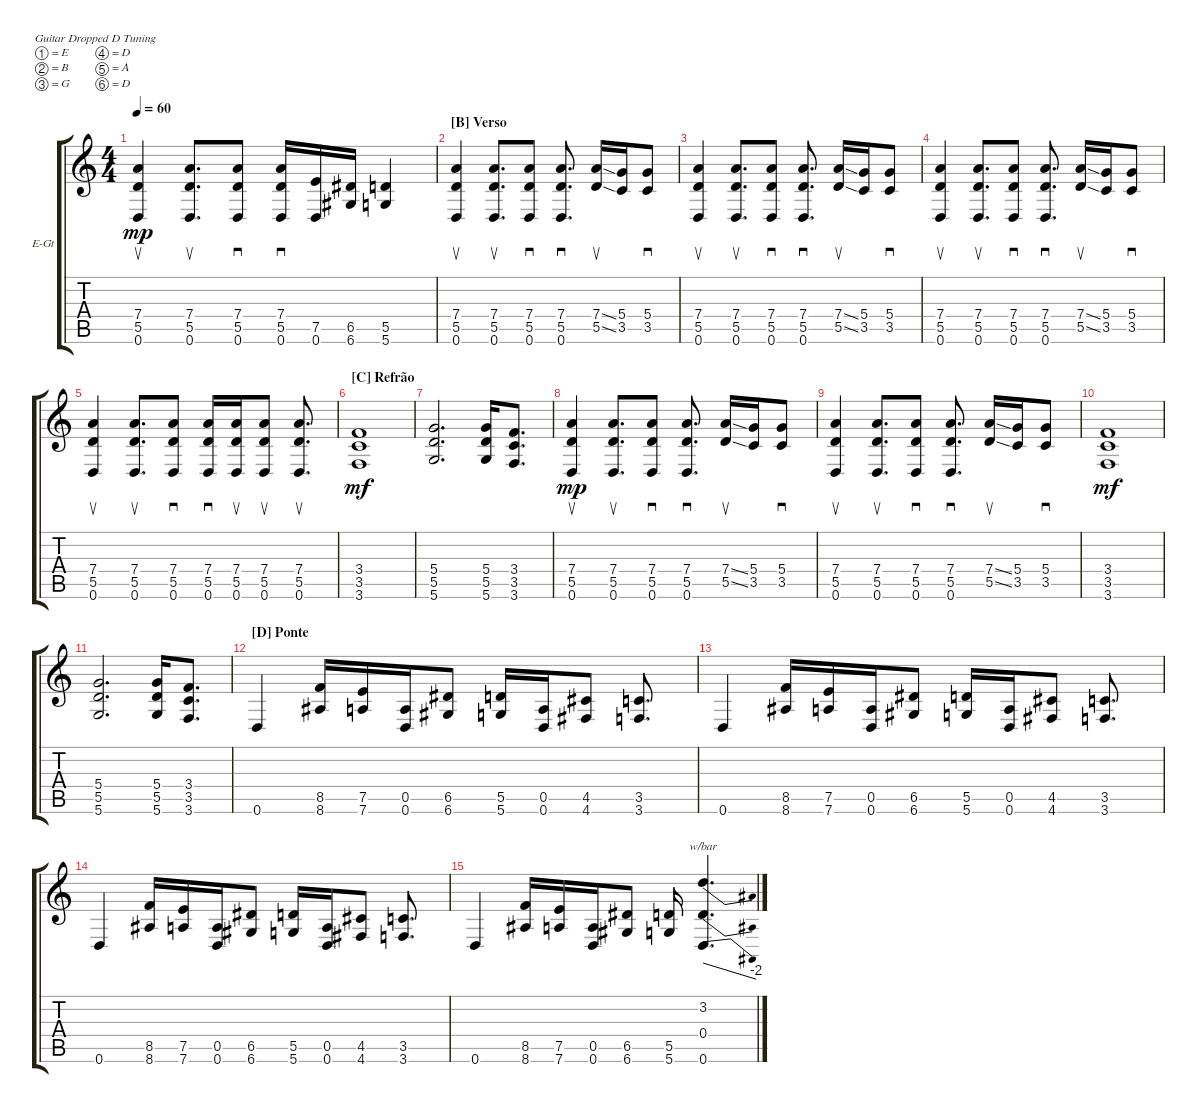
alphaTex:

\defaultSystemsLayout 4
\bracketExtendMode groupsimilarinstruments
\firstSystemTrackNameOrientation horizontal
\otherSystemsTrackNameOrientation horizontal
\track ("Guitar-2" "E-Gt") {multiBarRest instrument electricguitarclean}
\staff {score tabs}
\tuning (E4 B3 G3 D3 A2 D2)
\ts (4 4)
\tempo 60
\clef g2
\ks c
(5.5 7.4 0.6).4{su dy mp} (5.5 7.4 0.6).8{d su} (5.5 7.4 0.6).8{sd} (5.5 7.4 0.6).16{sd} (0.6 7.5).16 (6.5 6.6).16 (5.5 5.6).4 |
\section ("B" "Verso")
(5.5 7.4 0.6).4{su} (5.5 7.4 0.6).8{d su} (5.5 7.4 0.6).8{sd} (5.5 7.4 0.6).8{d sd} (5.5{ss} 7.4{ss}).16{su} (5.4 3.5).16 (5.4 3.5).8{sd} |
(5.5 7.4 0.6).4{su} (5.5 7.4 0.6).8{d su} (5.5 7.4 0.6).8{sd} (5.5 7.4 0.6).8{d sd} (5.5{ss} 7.4{ss}).16{su} (5.4 3.5).16 (5.4 3.5).8{sd} |
(5.5 7.4 0.6).4{su} (5.5 7.4 0.6).8{d su} (5.5 7.4 0.6).8{sd} (5.5 7.4 0.6).8{d sd} (5.5{ss} 7.4{ss}).16{su} (5.4 3.5).16 (5.4 3.5).8{sd} |
(5.5 7.4 0.6).4{su} (5.5 7.4 0.6).8{d su} (5.5 7.4 0.6).8{sd} (5.5 7.4 0.6).16{sd} (5.5 7.4 0.6).16{su} (5.5 7.4 0.6).8{su} (5.5 7.4 0.6).8{d su} |
\section ("C" "Refrão")
(3.6 3.5 3.4).1{dy mf} |
(5.6 5.5 5.4).2{d} (5.4 5.5 5.6).16 (3.6 3.5 3.4).8{d} |
(5.5 7.4 0.6).4{su dy mp} (5.5 7.4 0.6).8{d su} (5.5 7.4 0.6).8{sd} (5.5 7.4 0.6).8{d sd} (5.5{ss} 7.4{ss}).16{su} (5.4 3.5).16 (5.4 3.5).8{sd} |
(5.5 7.4 0.6).4{su} (5.5 7.4 0.6).8{d su} (5.5 7.4 0.6).8{sd} (5.5 7.4 0.6).8{d sd} (5.5{ss} 7.4{ss}).16{su} (5.4 3.5).16 (5.4 3.5).8{sd} |
(3.6 3.5 3.4).1{dy mf} |
(5.6 5.5 5.4).2{d} (5.4 5.5 5.6).16 (3.6 3.5 3.4).8{d} |
\section ("D" "Ponte")
0.6.4 (8.6 8.5).16 (7.6 7.5).16 (0.6 0.5).16 (6.6 6.5).8 (5.5 5.6).16 (0.6 0.5).16 (4.6 4.5).8 (3.5 3.6).8{d} |
0.6.4 (8.6 8.5).16 (7.6 7.5).16 (0.6 0.5).16 (6.6 6.5).8 (5.5 5.6).16 (0.6 0.5).16 (4.6 4.5).8 (3.5 3.6).8{d} |
0.6.4 (8.6 8.5).16 (7.6 7.5).16 (0.6 0.5).16 (6.6 6.5).8 (5.5 5.6).16 (0.6 0.5).16 (4.6 4.5).8 (3.5 3.6).8{d} |
0.6.4 (8.6 8.5).16 (7.6 7.5).16 (0.6 0.5).16 (6.6 6.5).8 (5.5 5.6).16 (0.6 3.2 0.4).4{d tbe (dive default 0 0 45 -8)}
